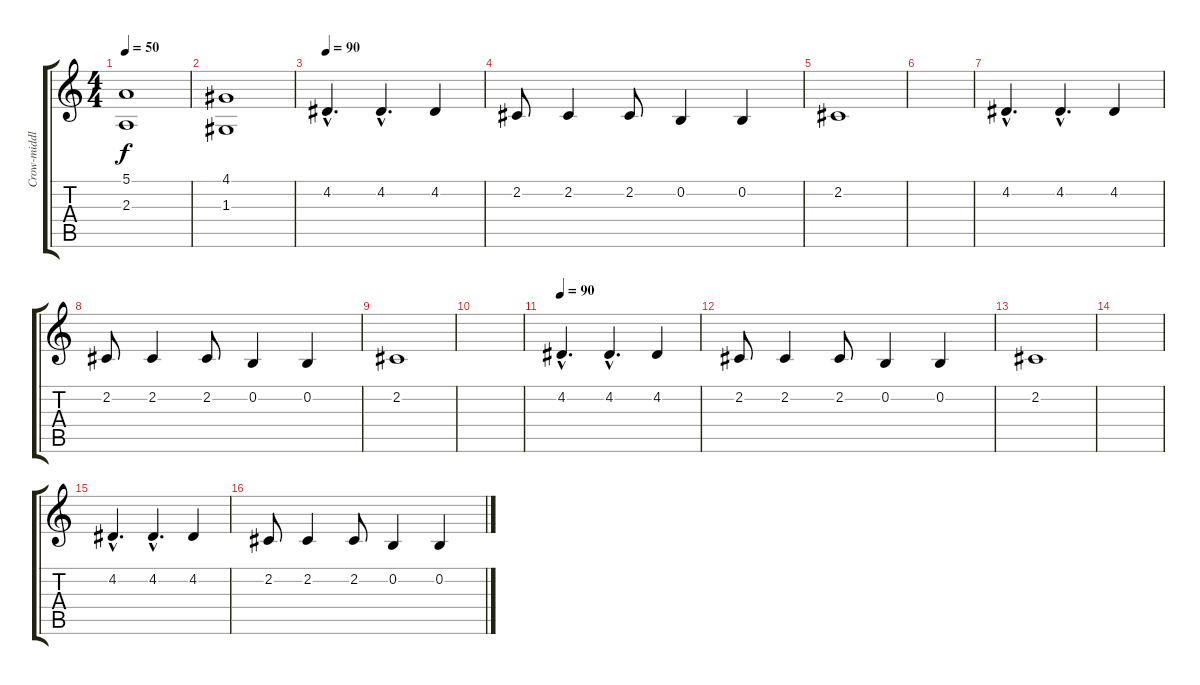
\track ("Crow-middle strings" "Crow-middl") {instrument tremolostrings}
\staff {score tabs}
\tuning (E4 B3 G3 D3 A2 E2) {hide}
\ts (4 4)
\tempo 50
\clef g2
\ks c
(5.1 2.3).1{dy f} |
(4.1 1.3).1 |
\tempo 90
4.2{hac}.4{d} 4.2{hac}.4{d} 4.2.4 |
2.2.8 2.2.4 2.2.8 0.2.4 0.2.4 |
2.2.1 |
|
4.2{hac}.4{d} 4.2{hac}.4{d} 4.2.4 |
2.2.8 2.2.4 2.2.8 0.2.4 0.2.4 |
2.2.1 |
|
\tempo 90
4.2{hac}.4{d} 4.2{hac}.4{d} 4.2.4 |
2.2.8 2.2.4 2.2.8 0.2.4 0.2.4 |
2.2.1 |
|
4.2{hac}.4{d} 4.2{hac}.4{d} 4.2.4 |
2.2.8 2.2.4 2.2.8 0.2.4 0.2.4
